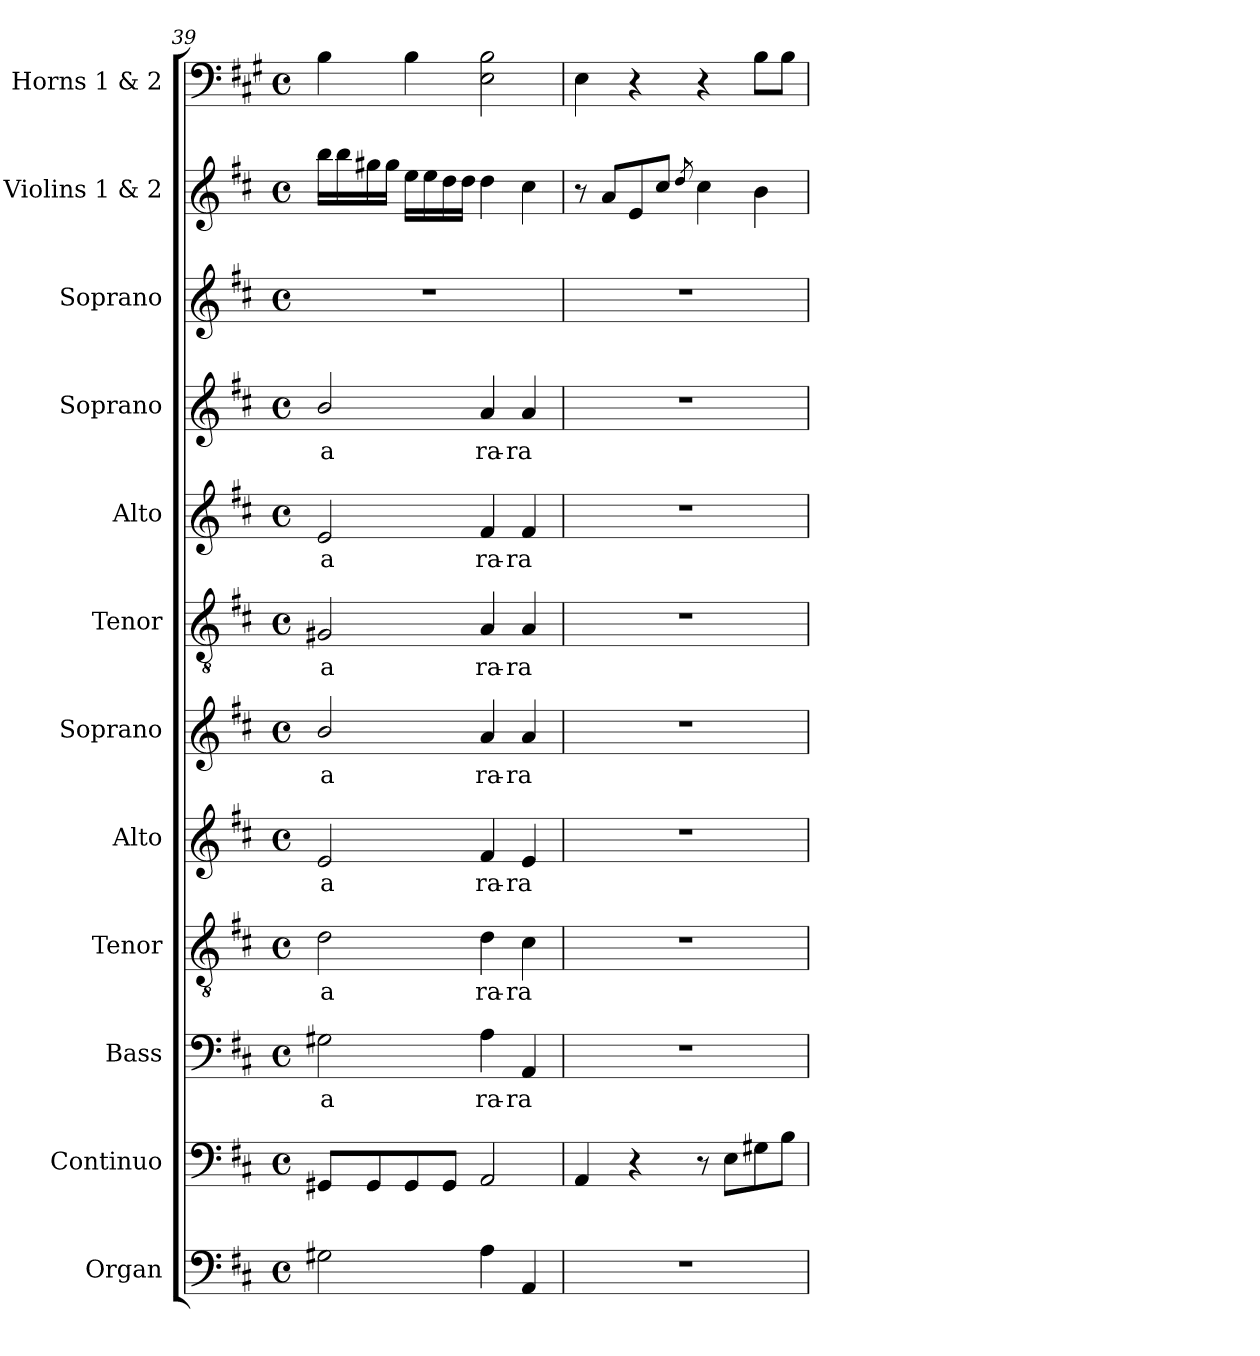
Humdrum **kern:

**kern	**kern	**kern	**text	**kern	**text	**kern	**text	**kern	**text	**kern	**text	**kern	**text	**kern	**text	**kern	**kern	**kern
*part12	*part11	*part10	*part10	*part9	*part9	*part8	*part8	*part7	*part7	*part6	*part6	*part5	*part5	*part4	*part4	*part3	*part2	*part1
*staff12	*staff11	*staff10	*staff10	*staff9	*staff9	*staff8	*staff8	*staff7	*staff7	*staff6	*staff6	*staff5	*staff5	*staff4	*staff4	*staff3	*staff2	*staff1
*I"Organ	*I"Continuo	*I"Bass	*	*I"Tenor	*	*I"Alto	*	*I"Soprano	*	*I"Tenor	*	*I"Alto	*	*I"Soprano	*	*I"Soprano	*I"Violins 1 & 2	*I"Horns 1 & 2
*I'Org.	*I'Cont.	*I'B.	*	*I'T.	*	*I'A.	*	*I'S.	*	*I'T.	*	*I'A.	*	*I'S.	*	*I'S.	*I'Vlns	*I'Hns.
*clefF4	*clefF4	*clefF4	*	*clefGv2	*	*clefG2	*	*clefG2	*	*clefGv2	*	*clefG2	*	*clefG2	*	*clefG2	*clefG2	*clefF4
*	*	*	*	*ITrd7c12	*	*	*	*	*	*ITrd7c12	*	*	*	*	*	*	*	*ITrd4c7
*k[f#c#]	*k[f#c#]	*k[f#c#]	*	*k[f#c#]	*	*k[f#c#]	*	*k[f#c#]	*	*k[f#c#]	*	*k[f#c#]	*	*k[f#c#]	*	*k[f#c#]	*k[f#c#]	*k[f#c#]
*D:	*D:	*D:	*	*D:	*	*D:	*	*D:	*	*D:	*	*D:	*	*D:	*	*D:	*D:	*D:
*M4/4	*M4/4	*M4/4	*	*M4/4	*	*M4/4	*	*M4/4	*	*M4/4	*	*M4/4	*	*M4/4	*	*M4/4	*M4/4	*M4/4
*met(c)	*met(c)	*met(c)	*	*met(c)	*	*met(c)	*	*met(c)	*	*met(c)	*	*met(c)	*	*met(c)	*	*met(c)	*met(c)	*met(c)
=39	=39	=39	=39	=39	=39	=39	=39	=39	=39	=39	=39	=39	=39	=39	=39	=39	=39	=39
!	!	!	!LO:LY:b:color=#000000	!	!	!	!	!	!	!	!	!	!	!	!	!	!	!
!	!	!	!	!	!LO:LY:b:color=#000000	!	!	!	!	!	!	!	!	!	!	!	!	!
!	!	!	!	!	!	!	!LO:LY:b:color=#000000	!	!	!	!	!	!	!	!	!	!	!
!	!	!	!	!	!	!	!	!	!LO:LY:b:color=#000000	!	!	!	!	!	!	!	!	!
!	!	!	!	!	!	!	!	!	!	!	!LO:LY:b:color=#000000	!	!	!	!	!	!	!
!	!	!	!	!	!	!	!	!	!	!	!	!	!LO:LY:b:color=#000000	!	!	!	!	!
!	!	!	!	!	!	!	!	!	!	!	!	!	!	!	!LO:LY:b:color=#000000	!	!	!
2G#Xi\	8GG#Xi/L	2G#Xi\	-a	2Di\	-a	2ei/	-a	2bi/	-a	2GG#Xi/	-a	2ei/	-a	2bi/	-a	1r	16bbi\LL	4Ei\
.	.	.	.	.	.	.	.	.	.	.	.	.	.	.	.	.	16bbi\	.
.	8GG#i/	.	.	.	.	.	.	.	.	.	.	.	.	.	.	.	16gg#Xi\	.
.	.	.	.	.	.	.	.	.	.	.	.	.	.	.	.	.	16gg#i\JJ	.
.	8GG#i/	.	.	.	.	.	.	.	.	.	.	.	.	.	.	.	16eei\LL	4Ei\
.	.	.	.	.	.	.	.	.	.	.	.	.	.	.	.	.	16eei\	.
.	8GG#i/J	.	.	.	.	.	.	.	.	.	.	.	.	.	.	.	16ddi\	.
.	.	.	.	.	.	.	.	.	.	.	.	.	.	.	.	.	16ddi\JJ	.
!	!	!	!LO:LY:b:color=#000000	!	!	!	!	!	!	!	!	!	!	!	!	!	!	!
!	!	!	!	!	!LO:LY:b:color=#000000	!	!	!	!	!	!	!	!	!	!	!	!	!
!	!	!	!	!	!	!	!LO:LY:b:color=#000000	!	!	!	!	!	!	!	!	!	!	!
!	!	!	!	!	!	!	!	!	!LO:LY:b:color=#000000	!	!	!	!	!	!	!	!	!
!	!	!	!	!	!	!	!	!	!	!	!LO:LY:b:color=#000000	!	!	!	!	!	!	!
!	!	!	!	!	!	!	!	!	!	!	!	!	!LO:LY:b:color=#000000	!	!	!	!	!
!	!	!	!	!	!	!	!	!	!	!	!	!	!	!	!LO:LY:b:color=#000000	!	!	!
4Ai\	2AAi/	4Ai\	ra-	4Di\	ra-	4f#i/	ra-	4ai/	ra-	4AAi/	ra-	4f#i/	ra-	4ai/	ra-	.	4ddi\	2AAi\ 2Ei
!	!	!	!LO:LY:b:color=#000000	!	!	!	!	!	!	!	!	!	!	!	!	!	!	!
!	!	!	!	!	!LO:LY:b:color=#000000	!	!	!	!	!	!	!	!	!	!	!	!	!
!	!	!	!	!	!	!	!LO:LY:b:color=#000000	!	!	!	!	!	!	!	!	!	!	!
!	!	!	!	!	!	!	!	!	!LO:LY:b:color=#000000	!	!	!	!	!	!	!	!	!
!	!	!	!	!	!	!	!	!	!	!	!LO:LY:b:color=#000000	!	!	!	!	!	!	!
!	!	!	!	!	!	!	!	!	!	!	!	!	!LO:LY:b:color=#000000	!	!	!	!	!
!	!	!	!	!	!	!	!	!	!	!	!	!	!	!	!LO:LY:b:color=#000000	!	!	!
4AAi/	.	4AAi/	-ra	4C#i\	-ra	4ei/	-ra	4ai/	-ra	4AAi/	-ra	4f#i/	-ra	4ai/	-ra	.	4cc#i\	.
=40	=40	=40	=40	=40	=40	=40	=40	=40	=40	=40	=40	=40	=40	=40	=40	=40	=40	=40
1r	4AAi/	1r	.	1r	.	1r	.	1r	.	1r	.	1r	.	1r	.	1r	8r	4AAi\
.	.	.	.	.	.	.	.	.	.	.	.	.	.	.	.	.	8ai/L	.
.	4r	.	.	.	.	.	.	.	.	.	.	.	.	.	.	.	8ei/	4r
.	.	.	.	.	.	.	.	.	.	.	.	.	.	.	.	.	8cc#i/J	.
.	.	.	.	.	.	.	.	.	.	.	.	.	.	.	.	.	8qddi/	.
.	8r	.	.	.	.	.	.	.	.	.	.	.	.	.	.	.	4cc#i\	4r
.	8Ei\L	.	.	.	.	.	.	.	.	.	.	.	.	.	.	.	.	.
.	8G#Xi\	.	.	.	.	.	.	.	.	.	.	.	.	.	.	.	4bi\	8Ei\L
.	8Bi\J	.	.	.	.	.	.	.	.	.	.	.	.	.	.	.	.	8Ei\J
=	=	=	=	=	=	=	=	=	=	=	=	=	=	=	=	=	=	=
*-	*-	*-	*-	*-	*-	*-	*-	*-	*-	*-	*-	*-	*-	*-	*-	*-	*-	*-
